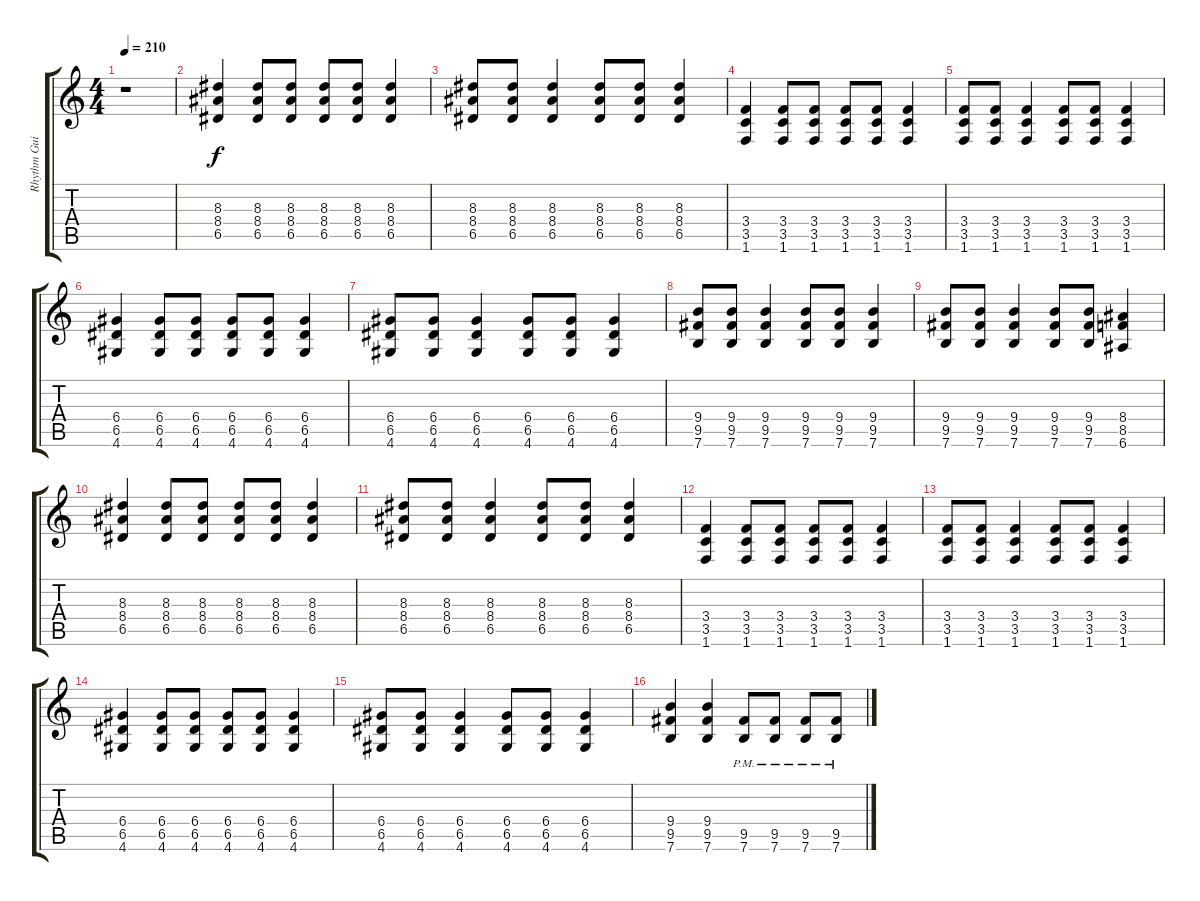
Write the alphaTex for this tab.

\track ("Rhythm Guitar  " "Rhythm Gui") {instrument overdrivenguitar}
\staff {score tabs}
\tuning (E4 B3 G3 D3 A2 E2) {hide}
\ts (4 4)
\tempo 210
\clef g2
\ks c
r.1{dy p} |
(8.3 8.4 6.5).4{dy f} (8.3 8.4 6.5).8 (8.3 8.4 6.5).8 (8.3 8.4 6.5).8 (8.3 8.4 6.5).8 (8.3 8.4 6.5).4 |
(8.3 8.4 6.5).8 (8.3 8.4 6.5).8 (8.3 8.4 6.5).4 (8.3 8.4 6.5).8 (8.3 8.4 6.5).8 (8.3 8.4 6.5).4 |
(3.4 3.5 1.6).4 (3.4 3.5 1.6).8 (3.4 3.5 1.6).8 (3.4 3.5 1.6).8 (3.4 3.5 1.6).8 (3.4 3.5 1.6).4 |
(3.4 3.5 1.6).8 (3.4 3.5 1.6).8 (3.4 3.5 1.6).4 (3.4 3.5 1.6).8 (3.4 3.5 1.6).8 (3.4 3.5 1.6).4 |
(6.4 6.5 4.6).4 (6.4 6.5 4.6).8 (6.4 6.5 4.6).8 (6.4 6.5 4.6).8 (6.4 6.5 4.6).8 (6.4 6.5 4.6).4 |
(6.4 6.5 4.6).8 (6.4 6.5 4.6).8 (6.4 6.5 4.6).4 (6.4 6.5 4.6).8 (6.4 6.5 4.6).8 (6.4 6.5 4.6).4 |
(9.4 9.5 7.6).8 (9.4 9.5 7.6).8 (9.4 9.5 7.6).4 (9.4 9.5 7.6).8 (9.4 9.5 7.6).8 (9.4 9.5 7.6).4 |
(9.4 9.5 7.6).8 (9.4 9.5 7.6).8 (9.4 9.5 7.6).4 (9.4 9.5 7.6).8 (9.4 9.5 7.6).8 (8.4 8.5 6.6).4 |
(8.3 8.4 6.5).4 (8.3 8.4 6.5).8 (8.3 8.4 6.5).8 (8.3 8.4 6.5).8 (8.3 8.4 6.5).8 (8.3 8.4 6.5).4 |
(8.3 8.4 6.5).8 (8.3 8.4 6.5).8 (8.3 8.4 6.5).4 (8.3 8.4 6.5).8 (8.3 8.4 6.5).8 (8.3 8.4 6.5).4 |
(3.4 3.5 1.6).4 (3.4 3.5 1.6).8 (3.4 3.5 1.6).8 (3.4 3.5 1.6).8 (3.4 3.5 1.6).8 (3.4 3.5 1.6).4 |
(3.4 3.5 1.6).8 (3.4 3.5 1.6).8 (3.4 3.5 1.6).4 (3.4 3.5 1.6).8 (3.4 3.5 1.6).8 (3.4 3.5 1.6).4 |
(6.4 6.5 4.6).4 (6.4 6.5 4.6).8 (6.4 6.5 4.6).8 (6.4 6.5 4.6).8 (6.4 6.5 4.6).8 (6.4 6.5 4.6).4 |
(6.4 6.5 4.6).8 (6.4 6.5 4.6).8 (6.4 6.5 4.6).4 (6.4 6.5 4.6).8 (6.4 6.5 4.6).8 (6.4 6.5 4.6).4 |
(9.4 9.5 7.6).4 (9.4 9.5 7.6).4 (9.5{pm} 7.6{pm}).8 (9.5{pm} 7.6{pm}).8 (9.5{pm} 7.6{pm}).8 (9.5{pm} 7.6{pm}).8
